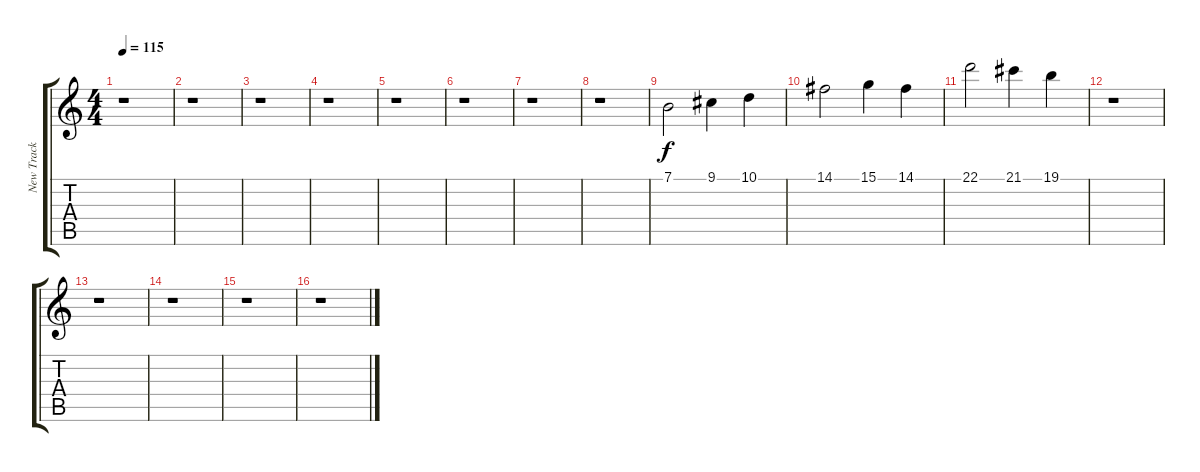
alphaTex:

\track ("New Track           " "New Track ") {instrument synthbrass2}
\staff {score tabs}
\tuning (E4 B3 G3 D3 A2 E2) {hide}
\ts (4 4)
\tempo 115
\clef g2
\ks c
r.1{dy f} |
r.1 |
r.1 |
r.1 |
r.1 |
r.1 |
r.1 |
r.1 |
7.1.2 9.1.4 10.1.4 |
14.1.2 15.1.4 14.1.4 |
22.1.2 21.1.4 19.1.4 |
r.1 |
r.1 |
r.1 |
r.1 |
r.1
